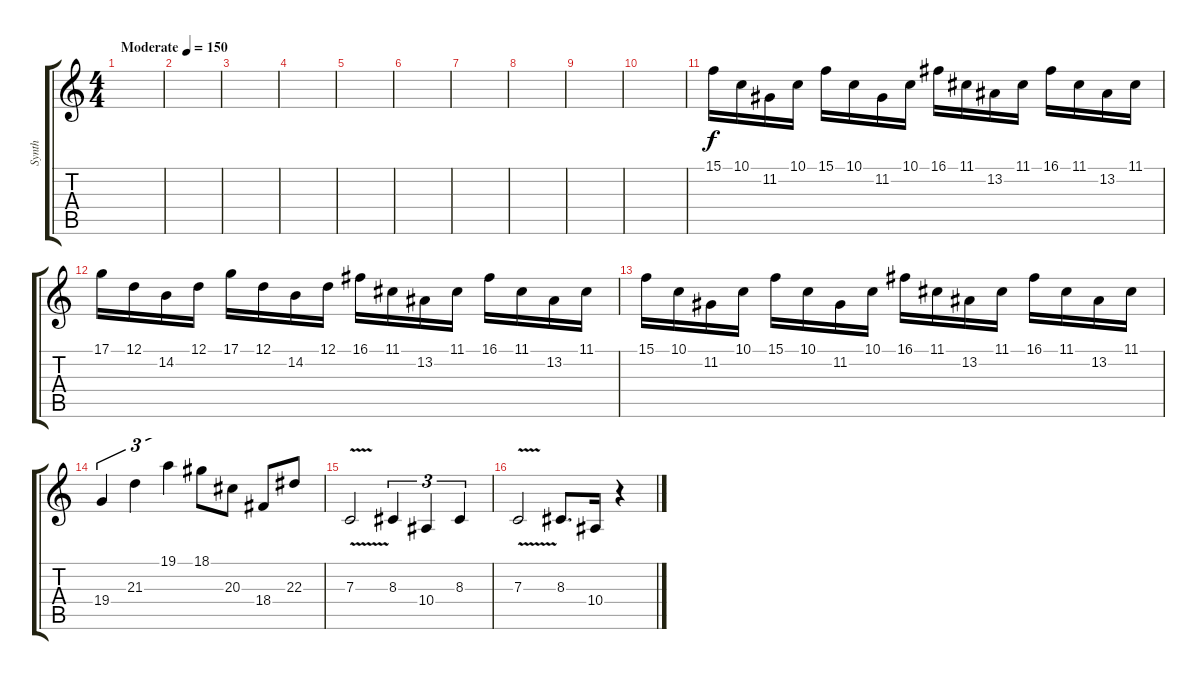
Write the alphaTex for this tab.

\track ("Synth" "Synth") {instrument lead2sawtooth}
\staff {score tabs}
\tuning (D4 A3 F3 C3 G2 D2) {hide}
\ts (4 4)
\tempo (150 "Moderate")
\clef g2
\ks c
|
|
|
|
|
|
|
|
|
|
15.1.16 10.1.16 11.2.16 10.1.16 15.1.16 10.1.16 11.2.16 10.1.16 16.1.16 11.1.16 13.2.16 11.1.16 16.1.16 11.1.16 13.2.16 11.1.16 |
17.1.16 12.1.16 14.2.16 12.1.16 17.1.16 12.1.16 14.2.16 12.1.16 16.1.16 11.1.16 13.2.16 11.1.16 16.1.16 11.1.16 13.2.16 11.1.16 |
15.1.16 10.1.16 11.2.16 10.1.16 15.1.16 10.1.16 11.2.16 10.1.16 16.1.16 11.1.16 13.2.16 11.1.16 16.1.16 11.1.16 13.2.16 11.1.16 |
19.4.4{tu (3 2)} 21.3.4{tu (3 2)} 19.1.4{tu (3 2)} 18.1.8 20.3.8 18.4.8 22.3.8 |
7.3{v}.2 8.3.4{tu (3 2)} 10.4.4{tu (3 2)} 8.3.4{tu (3 2)} |
7.3{v}.2 8.3.8{d} 10.4.16 r.4
